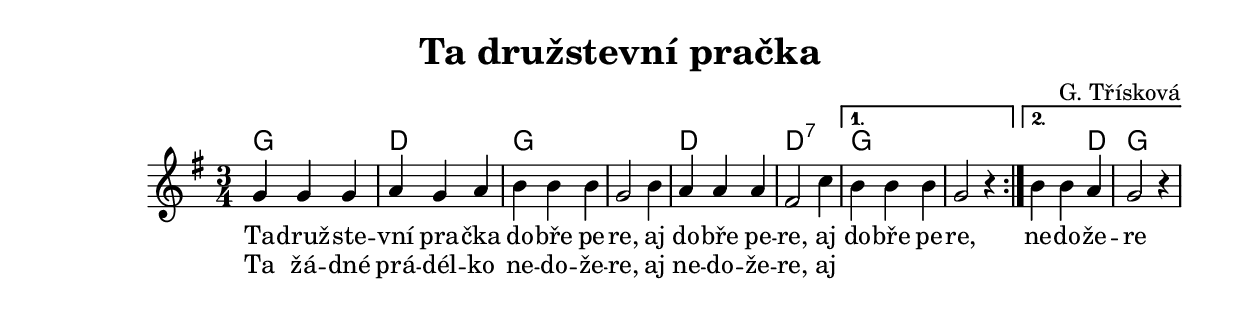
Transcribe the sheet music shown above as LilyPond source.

\version "2.20.0"
\header {
        title = "Ta družstevní pračka"
        composer = "G. Třísková"
	     poet = ""
}

melody =  \relative c'' { \clef treble         
\time 3/4
\key g \major
\repeat volta 2 { g4 g g | a g a | b b b | g2 b4 | a a a | fis2 c'4 } 
\alternative{{b b b | g2 r4 } 
{b b a | g2 r4} 
}}

text = \lyricmode {
 Ta -- druž -- ste -- vní pra -- čka do -- bře pe -- re, aj do -- bře pe -- re, aj do -- bře pe -- re, ne -- do -- že -- re
}
texti = \lyricmode {
 Ta žá -- dné prá -- dél -- ko ne -- do -- že -- re, aj ne -- do -- že -- re, aj 
}

accompaniment =\chordmode {
g2. | d | g | g | d | d:7 | g | g | g2 d4 | g2 
		}

\score {
       <<
         \new ChordNames {
             \set chordChanges = ##t
              \accompaniment
            }

          \new Voice = "one" { \autoBeamOn \melody }
          \new Lyrics \lyricsto "one" \text
          \new Lyrics \lyricsto "one" \texti
       >>
       \midi  { \tempo 4=170}
       \layout { linewidth = 20.0\cm }
}


